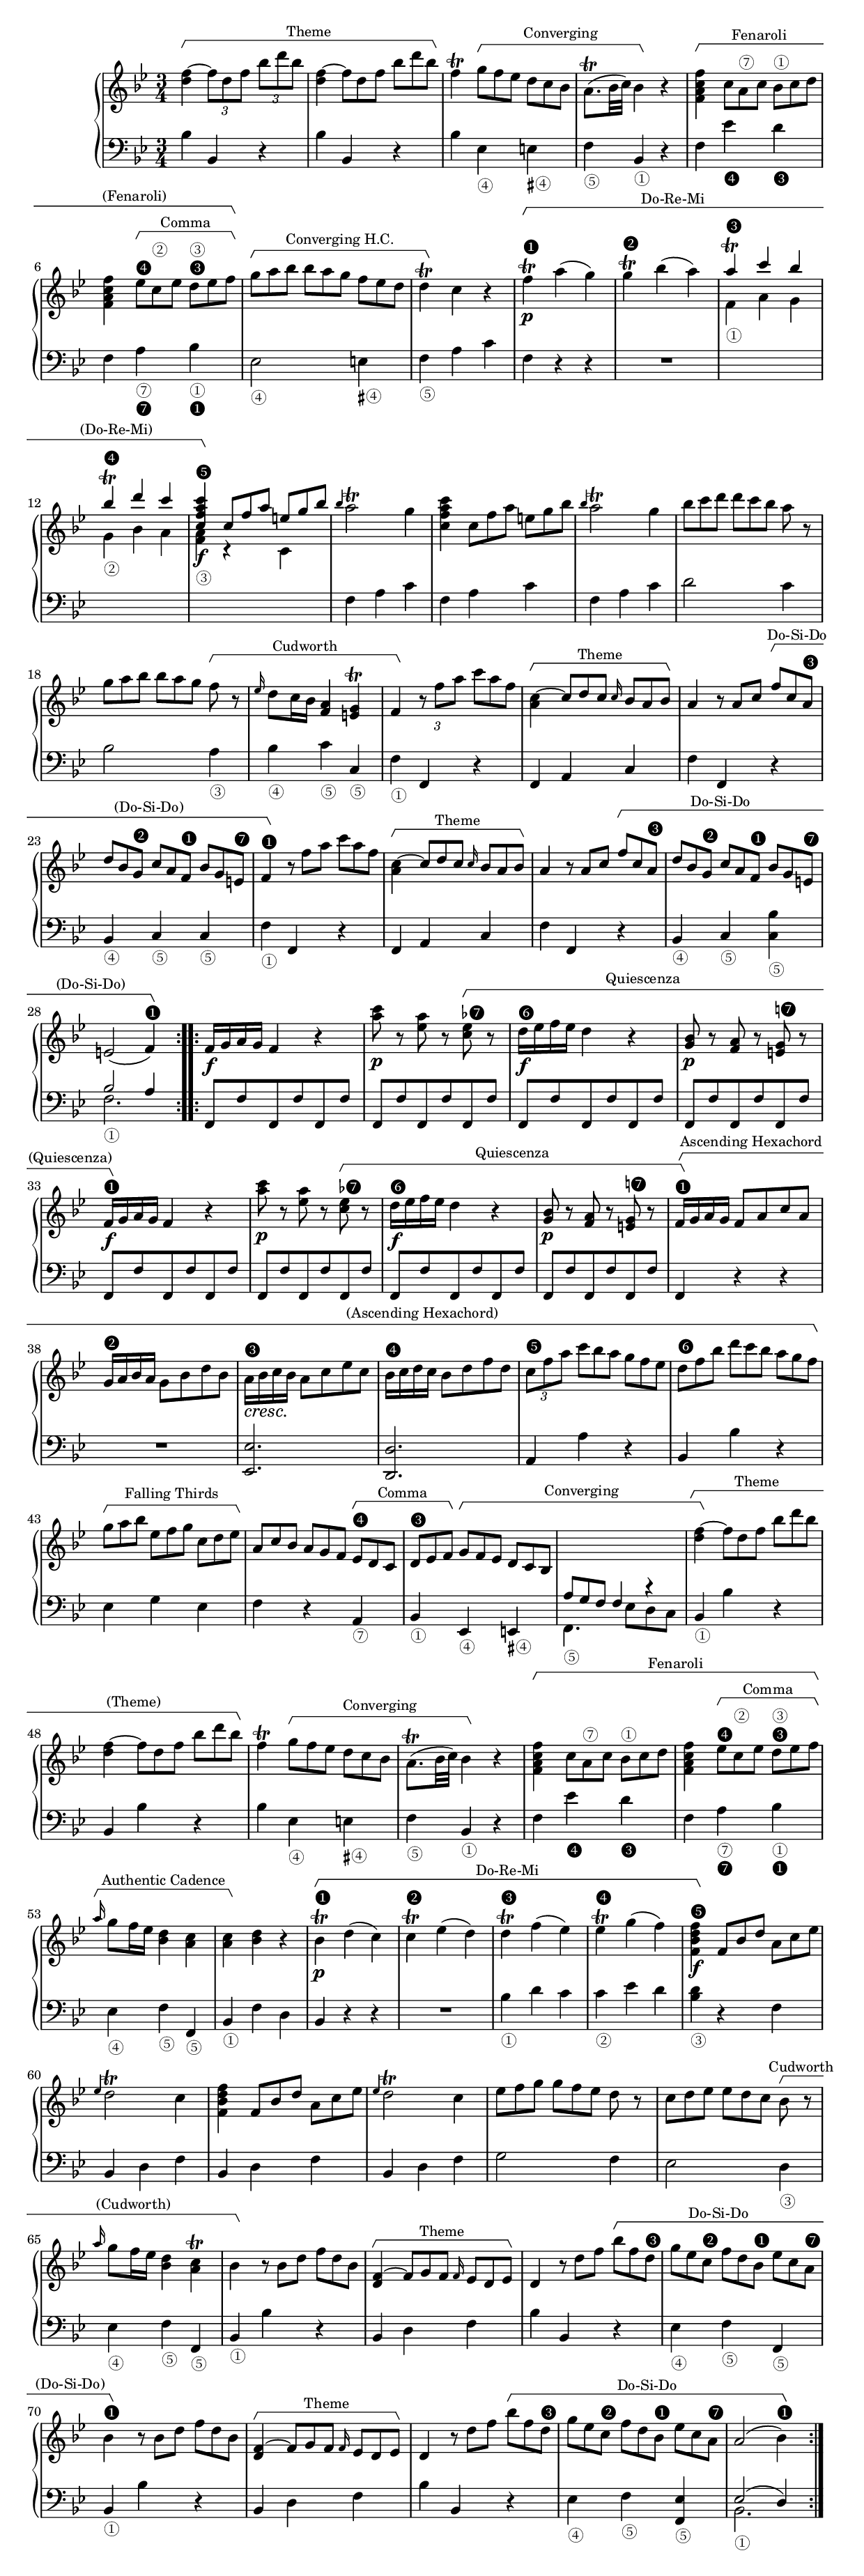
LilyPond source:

\version "2.24.0"
\include "../../stylesheets/annotation.ly"
\include "../../stylesheets/score.ly"
\include "../../stylesheets/typography.ly"

piece = "Tempo di Minuetto"

global = {
  \time 3/4
  \key bes \major
}

upVoice = \new Voice {
  \relative f'' {
    \repeat volta 2 {
      \clef "treble"
      <f d>4 \theme ~ \tuplet 3/2 4 { f8 d f bes d bes } \override TupletBracket.bracket-visibility = ##f \omit TupletNumber |
      <f d>4 ~ \tuplet 3/2 4 { f8 d f bes d bes \stopGroup } |
      f4 \trill \tuplet 3/2 4 { g8 \converging f es d c bes } |
      a8. \trill ( bes32 c ) bes4 \stopGroup r |
      <f' c a f>4 \fenaroli \tuplet 3/2 4 { c8 a ^\bti c bes ^\bdo c d } |
      <f c a f>4 \tuplet 3/2 4 { \once \override HorizontalBracket.outside-staff-priority = #455 es8 \comma \mfa c ^\bre es d \mmi ^\bmi es f \stopGroup \stopGroup } |
      \tuplet 3/2 4 { g8 \converginghc a bes bes a g f \once\omit Accidental e d } |
      d4 \trill \stopGroup c r |
      \lowerTrill f4 \doremi \mdo \trill \p a ( g ) |
      \lowerTrill g4 \mre \trill bes ( a ) |
      \voiceOne {
        \lowerTrill a4 \mmi \trill c bes |
        \lowerTrill bes4 \mfa \trill d c |
        <c a f c>4 \mso \stopGroup \f \tuplet 3/2 4 { c,8 f a e g bes } |
      } \oneVoice
      \grace bes4 a2 \trill g4 |
      <c a f c>4 \tuplet 3/2 4 { c,8 f a e g bes } |
      \grace bes4 a2 \trill g4 |
      \tuplet 3/2 4 { bes8 c d d c bes } a r |
      \tuplet 3/2 4 { g8 a bes bes a g } f \cudworth r |
      \grace es16 d8 c16 bes16 <a f>4 <g e> \trill |
      f4 \stopGroup \once \undo \omit TupletNumber \tuplet 3/2 { r8 f' a } \tuplet 3/2 { c a f } |
      <c a>4 \theme ~ \stemUp \tuplet 3/2 { c8 d c } \stemNeutral \grace c16 \tuplet 3/2 { bes8 a bes \stopGroup } |
      a4 \stemUp \tuplet 3/2 4 { r8 a c f \doSiDo c a \mmi } |
      \tuplet 3/2 4 { d8 bes g \mre c a f \mdo bes g e \mti } \stemNeutral |
      f4 \mdo \stopGroup \tuplet 3/2 4 { r8 f' a c a f } |
      <c a>4 \theme ~ \stemUp \tuplet 3/2 { c8 d c } \stemNeutral \grace c16 \tuplet 3/2 { bes8 a bes \stopGroup } |
      a4 \stemUp \tuplet 3/2 4 { r8 a c f \doSiDo c a \mmi } |
      \tuplet 3/2 4 { d8 bes g \mre c a f \mdo bes g e \mti } \stemNeutral |
      e2 ( f4 \mdo \stopGroup )
    }
    \repeat volta 2 { \barNumberCheck #29
      f16 \f g a g f4 r |
      <c'' a>8 \p r <a es> r <es c> \quiescenza \mties r |
      d16 \mla \f es f es d4 r |
      <bes g>8 \p r <a f> r <g e> \mtina r |
      f16 \mdo \stopGroup \f g a g f4 r |
      <c'' a>8 \p r <a es> r <es c> \quiescenza \mties r |
      d16 \mla \f es f es d4 r |
      <bes g>8 \p r <a f> r <g e> \mtina r |
      f16 \mdo \stopGroup \once \override HorizontalBracket.shorten-pair = #'(-1.5 . 0) g \ascendingHexachord a g f8 a c a |
      g16 \mre a bes a g8 bes d bes |
      \once \override DynamicTextSpanner.style = #'none \crescTextCresc a16 \mmi \< bes c bes a8 c es c |
      bes16 \mfa c d c bes8 d f d |
      \once \undo \omit TupletNumber \tuplet 3/2 { c8 \mso \! f a } \tuplet 3/2 4 { c8 bes a g f es } |
      \tuplet 3/2 4 { d8 \mla f bes d c bes a g f \stopGroup } |
      \tuplet 3/2 4 { g8 \fallingThirds a bes es, f g c, d es \stopGroup } |
      \stemUp \tuplet 3/2 4 { a,8 c bes a g f es \comma \mfa d c } \stemNeutral |
      \tuplet 3/2 4 { d8 \mmi es f \stopGroup g \converging f es d c bes } |
      \change Staff = "down" \voiceOne { \tuplet 3/2 { a8 g f } f4 r } \change Staff = "up" \oneVoice |
      <f'' d>4 \stopGroup ~ \tuplet 3/2 4 { \once \override HorizontalBracket.shorten-pair = #'(-4.5 . 0) f8 \theme d f bes d bes } |
      <f d>4 ~ \tuplet 3/2 4 { f8 d f bes d bes \stopGroup } |
      f4 \trill \tuplet 3/2 4 { g8 \converging f es d c bes } |
      a8. \trill ( bes32 c ) bes4 \stopGroup r |
      <f' c a f>4 \fenaroli \tuplet 3/2 4 { c8 a ^\bti c bes ^\bdo c d } |
      <f c a f>4 \tuplet 3/2 4 { \once \override HorizontalBracket.outside-staff-priority = #455 es8 \comma \mfa c ^\bre es d \mmi ^\bmi es f \stopGroup \stopGroup } |
      \grace a16 \authenticCadence g8 f16 es <d bes>4 <c a> |
      <c a>4 \stopGroup <d bes> r |
      \lowerTrill bes4 \doremi \mdo \trill \p d ( c ) |
      \lowerTrill c4 \mre \trill es ( d ) |
      \lowerTrill d4 \mmi \trill f ( es ) |
      \lowerTrill es4 \mfa \trill g ( f ) |
      <f d bes f>4 \mso \stopGroup \f \tuplet 3/2 4 { f,8 bes d a c es } |
      \grace es4 d2 \trill c4 |
      <f d bes f>4 \tuplet 3/2 4 { f,8 bes d a c es } |
      \grace es4 d2 \trill c4 |
      \tuplet 3/2 4 { es8 f g g f es } d r |
      \tuplet 3/2 4 { c8 d es es d c } bes \cudworth r |
      \grace a'16 g8 f16 es <d bes>4 <c a> \trill |
      bes4 \stopGroup \tuplet 3/2 4 { r8 bes d f d bes } |
      \once \tieUp <f d>4 \theme ~ \tuplet 3/2 { f8 g f } \grace f16 \tuplet 3/2 { es8 d es \stopGroup } |
      d4 \tuplet 3/2 4 { r8 d' f bes \doSiDo f d \mmi } |
      \tuplet 3/2 4 { g8 es c \mre f d bes \mdo es c a \mti } |
      bes4 \mdo \stopGroup \tuplet 3/2 4 { r8 bes d f d bes } |
      \once \tieUp <f d>4 \theme ~ \tuplet 3/2 { f8 g f } \grace f16 \tuplet 3/2 { es8 d es \stopGroup } |
      d4 \tuplet 3/2 4 { r8 d' f bes \doSiDo f d \mmi } |
      \tuplet 3/2 4 { g8 es c \mre f d bes \mdo es c a \mti } |
      a2 ( bes4 \mdo \stopGroup )
    }
  }
}

downVoice = \new Voice {
  \relative bes {
    \repeat volta 2 {
      \clef "bass"
      bes4 bes, r |
      bes'4 bes, r |
      bes'4 es, \bfa e \bfais |
      f4 \bso bes, \bdo r |
      f'4 es' _\mfa d _\mmi |
      f,4 a \bti _\mti bes \bdo _\mdo |
      es,2 \bfa e4 \bfais |
      f4 \bso a c |
      f,4 r r |
      R2. |
      \change Staff = "up" \voiceTwo {
        f'4 \bdo a g |
        g \bre bes a |
        <a f>4 \bmi r c, |
      } \change Staff = "down" \oneVoice
      f,4 a c |
      f,4 a c |
      f,4 a c |
      d2 c4 |
      bes2 a4 \bmi |
      bes4 \bfa c4 \bso c, \bso |
      f4 \bdo f, r |
      f4 a c |
      f4 f, r |
      bes4 \bfa c \bso c \bso |
      f4 \bdo f, r |
      f4 a c |
      f4 f, r |
      bes4 \bfa c4 \bso <bes' c,>4 \bso |
      << { bes2 a4 } \\ { f2. \bdo } >> \oneVoice
    }
    \repeat volta 2 { \barNumberCheck #29
      f,8 f' f, f' f, f' |
      f,8 f' f, f' f, f' |
      f,8 f' f, f' f, f' |
      f,8 f' f, f' f, f' |
      f,8 f' f, f' f, f' |
      f,8 f' f, f' f, f' |
      f,8 f' f, f' f, f' |
      f,8 f' f, f' f, f' |
      f,4 r r |
      R2. |
      <es' es,>2. |
      <d d,>2. |
      a4 a' r |
      bes,4 bes' r |
      es,4 g es |
      f4 r a, \bti |
      bes4 \bdo es, \bfa e \bfais |
      \voiceTwo { f4. \bso es'8 d c } \oneVoice |
      bes4 \bdo bes' r |
      bes,4 bes' r |
      bes4 es, \bfa e \bfais |
      f4 \bso bes, \bdo r |
      f'4 es' _\mfa d _\mmi |
      f,4 a \bti _\mti bes \bdo _\mdo |
      es,4 \bfa f \bso f, \bso |
      bes4 \bdo f' d |
      bes4 r r |
      R2. |
      bes'4 \bdo d c |
      c4 \bre es d |
      <d bes>4 \bmi r f, |
      bes,4 d f |
      bes,4 d f |
      bes,4 d f |
      g2 f4 |
      es2 d4 \bmi |
      es4 \bfa f \bso f, \bso |
      bes4 \bdo bes' r |
      bes,4 d f |
      bes4 bes, r |
      es4 \bfa f \bso f, \bso |
      bes4 \bdo bes' r |
      bes,4 d f |
      bes4 bes, r |
      es4 \bfa f \bso <es f,> \bso |
      << { es2 ( d4 ) } \\ { bes2. \bdo } >> \oneVoice
    }
  }
}

\score {
  \new PianoStaff <<
    \new Staff = "up" << \global \upVoice >>
    \new Staff = "down" << \global \downVoice >>
  >>
}
